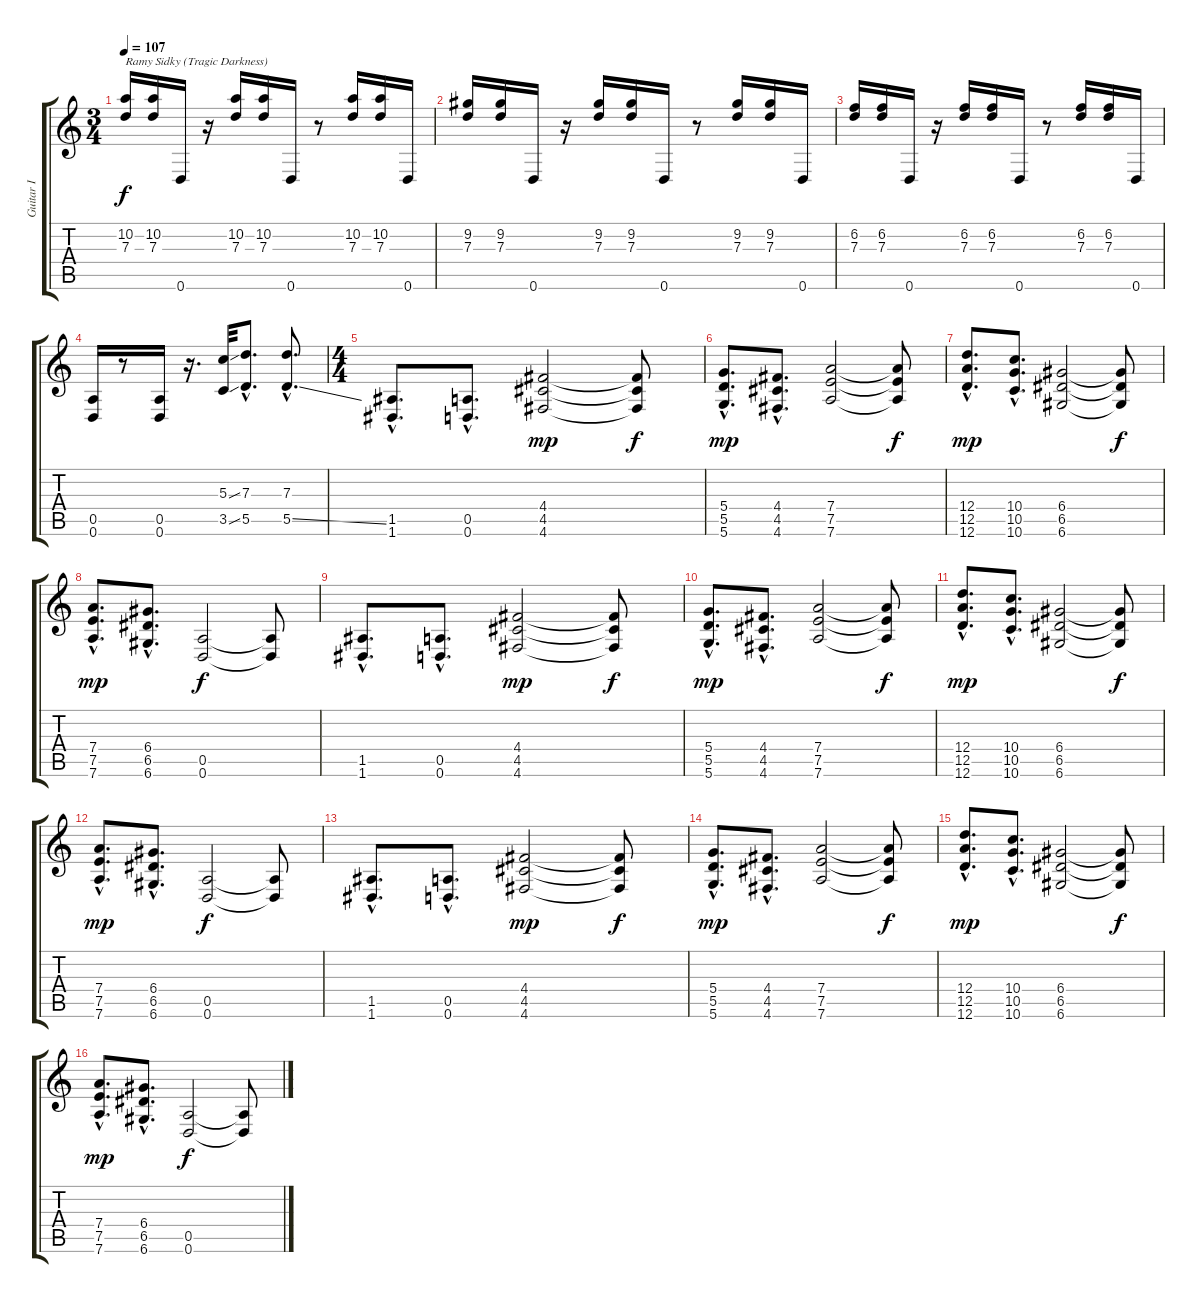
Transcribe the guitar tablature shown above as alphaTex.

\track ("Guitar I" "Guitar I") {instrument distortionguitar}
\staff {score tabs}
\tuning (E4 B3 G3 D3 A2 D2) {hide}
\ts (3 4)
\tempo 107
\clef g2
\ks c
(10.2 7.3).16{txt "Ramy Sidky (Tragic Darkness)" dy f instrument distortionguitar} (10.2 7.3).16 0.6.16 r.16 (10.2 7.3).16 (10.2 7.3).16 0.6.16 r.8 (10.2 7.3).16 (10.2 7.3).16 0.6.16 |
(9.2 7.3).16{txt ""} (9.2 7.3).16 0.6.16 r.16 (9.2 7.3).16 (9.2 7.3).16 0.6.16 r.8 (9.2 7.3).16 (9.2 7.3).16 0.6.16 |
(6.2 7.3).16 (6.2 7.3).16 0.6.16 r.16 (6.2 7.3).16 (6.2 7.3).16 0.6.16 r.8 (6.2 7.3).16 (6.2 7.3).16 0.6.16 |
(0.5 0.6).16 r.8 (0.5 0.6).16 r.16{d} (5.3{ss} 3.5{ss}).32 (7.3{hac} 5.5{hac}).8{d} (7.3{hac} 5.5{ss hac}).8{d} |
\ts (4 4)
(1.5{hac} 1.6{hac}).8{d} (0.5{hac} 0.6{hac}).8{d} (4.4 4.5 4.6).2{dy mp} (4.4{t} 4.5{t} 4.6{t}).8{dy f} |
(5.4{hac} 5.5{hac} 5.6{hac}).8{d dy mp} (4.4{hac} 4.5{hac} 4.6{hac}).8{d} (7.4 7.5 7.6).2 (7.4{t} 7.5{t} 7.6{t}).8{dy f} |
(12.4{hac} 12.5{hac} 12.6{hac}).8{d dy mp} (10.4{hac} 10.5{hac} 10.6{hac}).8{d} (6.4 6.5 6.6).2 (6.4{t} 6.5{t} 6.6{t}).8{dy f} |
(7.4{hac} 7.5{hac} 7.6{hac}).8{d dy mp} (6.4{hac} 6.5{hac} 6.6{hac}).8{d} (0.5 0.6).2{dy f} (0.5{t} 0.6{t}).8 |
(1.5{hac} 1.6{hac}).8{d} (0.5{hac} 0.6{hac}).8{d} (4.4 4.5 4.6).2{dy mp} (4.4{t} 4.5{t} 4.6{t}).8{dy f} |
(5.4{hac} 5.5{hac} 5.6{hac}).8{d dy mp} (4.4{hac} 4.5{hac} 4.6{hac}).8{d} (7.4 7.5 7.6).2 (7.4{t} 7.5{t} 7.6{t}).8{dy f} |
(12.4{hac} 12.5{hac} 12.6{hac}).8{d dy mp} (10.4{hac} 10.5{hac} 10.6{hac}).8{d} (6.4 6.5 6.6).2 (6.4{t} 6.5{t} 6.6{t}).8{dy f} |
(7.4{hac} 7.5{hac} 7.6{hac}).8{d dy mp} (6.4{hac} 6.5{hac} 6.6{hac}).8{d} (0.5 0.6).2{dy f} (0.5{t} 0.6{t}).8 |
(1.5{hac} 1.6{hac}).8{d} (0.5{hac} 0.6{hac}).8{d} (4.4 4.5 4.6).2{dy mp} (4.4{t} 4.5{t} 4.6{t}).8{dy f} |
(5.4{hac} 5.5{hac} 5.6{hac}).8{d dy mp} (4.4{hac} 4.5{hac} 4.6{hac}).8{d} (7.4 7.5 7.6).2 (7.4{t} 7.5{t} 7.6{t}).8{dy f} |
(12.4{hac} 12.5{hac} 12.6{hac}).8{d dy mp} (10.4{hac} 10.5{hac} 10.6{hac}).8{d} (6.4 6.5 6.6).2 (6.4{t} 6.5{t} 6.6{t}).8{dy f} |
(7.4{hac} 7.5{hac} 7.6{hac}).8{d dy mp} (6.4{hac} 6.5{hac} 6.6{hac}).8{d} (0.5 0.6).2{dy f} (0.5{t} 0.6{t}).8
